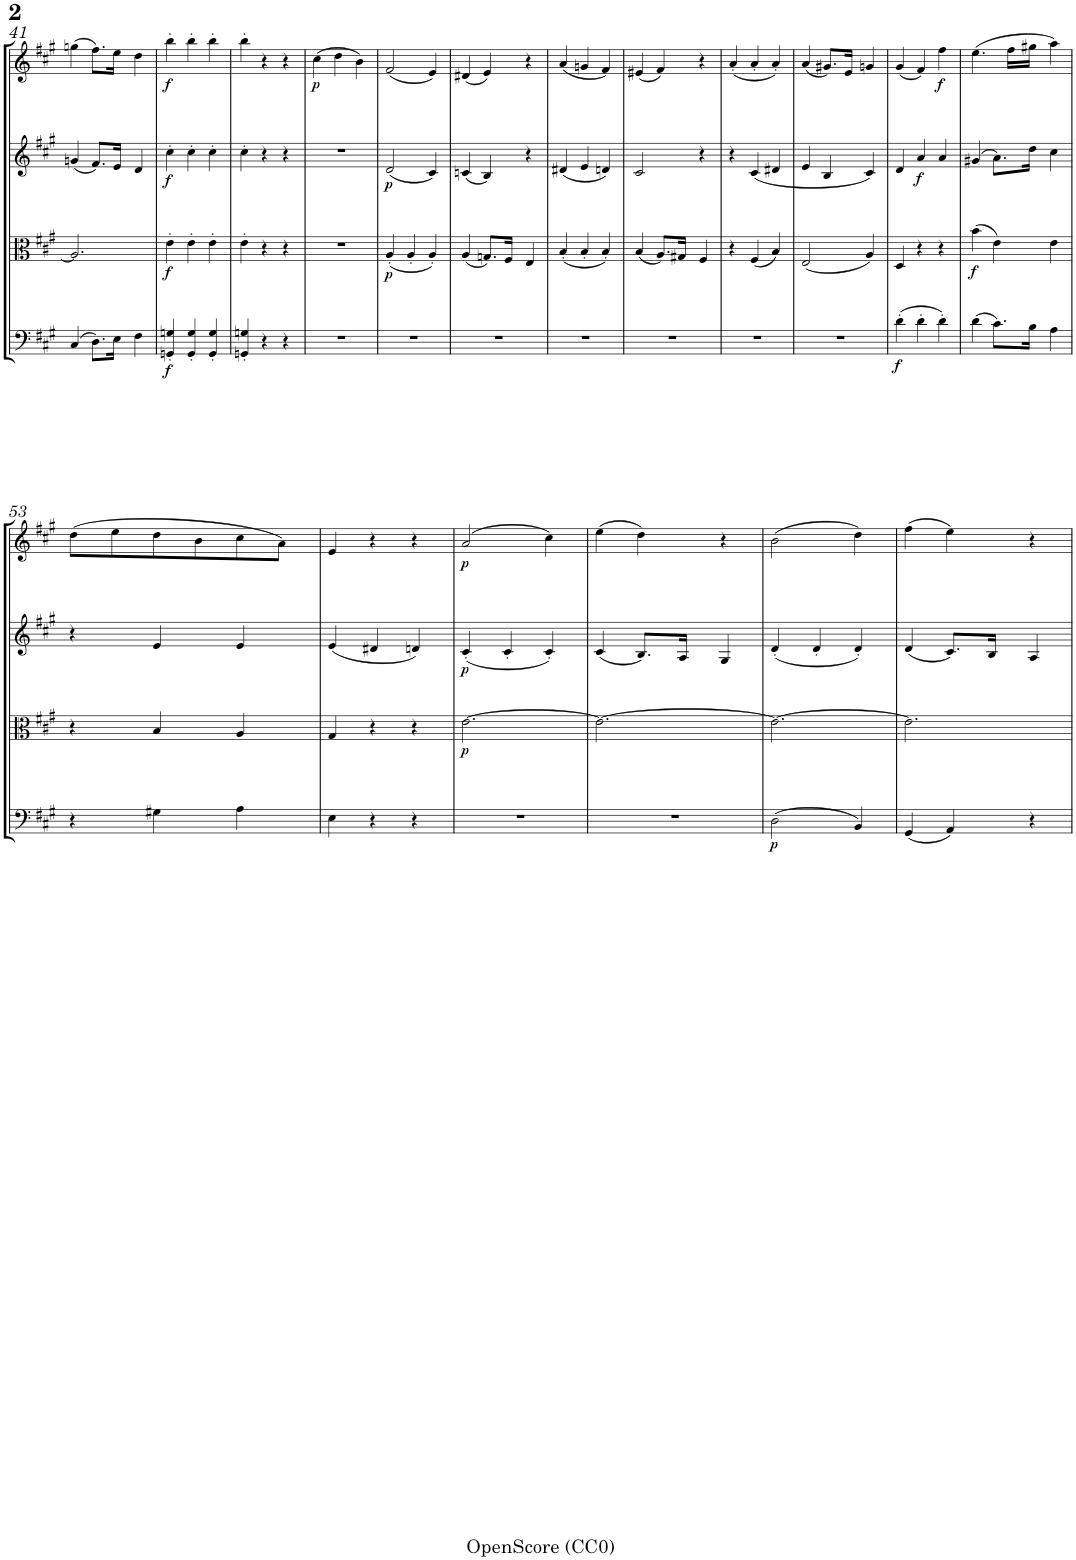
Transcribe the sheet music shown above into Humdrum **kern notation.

**kern	**dynam	**kern	**dynam	**kern	**dynam	**kern	**dynam
*part4	*part4	*part3	*part3	*part2	*part2	*part1	*part1
*staff4	*staff4	*staff3	*staff3	*staff2	*staff2	*staff1	*staff1
*I"Violoncello	*	*I"Viola	*	*I"Violin 2	*	*I"Violin 1	*
*I'Vc	*	*I'Vla	*	*I'Vln	*	*I'Vln	*
!!LO:PB:g=z
*clefF4	*	*clefC3	*	*clefG2	*	*clefG2	*
*k[f#c#g#]	*	*k[f#c#g#]	*	*k[f#c#g#]	*	*k[f#c#g#]	*
*M3/4	*	*M3/4	*	*M3/4	*	*M3/4	*
=41	=41	=41	=41	=41	=41	=41	=41
(4C#/	.	2.A/]	.	(4gn/	.	(4ggn\	.
8.D\L)	.	.	.	8.f#/L)	.	8.ff#\L)	.
16E\Jk	.	.	.	16e/Jk	.	16ee\Jk	.
4F#\	.	.	.	4d/	.	4dd\	.
=42	=42	=42	=42	=42	=42	=42	=42
!	!LO:DY:b	!	!LO:DY:b	!	!LO:DY:b	!	!LO:DY:b
4GGn/' 4Gn/'	f	4e'\	f	4cc#'\	f	4bb'\	f
4GG/' 4G/'	.	4e'\	.	4cc#'\	.	4bb'\	.
4GG/' 4G/'	.	4e'\	.	4cc#'\	.	4bb'\	.
=43	=43	=43	=43	=43	=43	=43	=43
4GGn/' 4Gn/'	.	4e'\	.	4cc#'\	.	4bb'\	.
4r	.	4r	.	4r	.	4r	.
4r	.	4r	.	4r	.	4r	.
=44	=44	=44	=44	=44	=44	=44	=44
!	!	!	!	!	!	!	!LO:DY:b
2.r	.	2.r	.	2.r	.	(4cc#\	p
.	.	.	.	.	.	4dd\	.
.	.	.	.	.	.	4b\)	.
=45	=45	=45	=45	=45	=45	=45	=45
!	!	!	!LO:DY:b	!	!LO:DY:b	!	!
2.r	.	(4A'/	p	(2d/	p	(2f#/	.
.	.	4A'/	.	.	.	.	.
.	.	4A'/)	.	4c#/)	.	4e/)	.
=46	=46	=46	=46	=46	=46	=46	=46
2.r	.	(4A/	.	(4cn/	.	(4d#X/	.
.	.	8.Gn/L)	.	4B/)	.	4e/)	.
.	.	16F#/Jk	.	.	.	.	.
.	.	4E/	.	4r	.	4r	.
=47	=47	=47	=47	=47	=47	=47	=47
2.r	.	(4B'/	.	(4d#X/	.	(4a/	.
.	.	4B'/	.	4e/	.	4gn/	.
.	.	4B'/)	.	4dn/)	.	4f#/)	.
=48	=48	=48	=48	=48	=48	=48	=48
2.r	.	(4B/	.	2c#/	.	(4e#X/	.
.	.	8.A/L)	.	.	.	4f#/)	.
.	.	16G#X/Jk	.	.	.	.	.
.	.	4F#/	.	4r	.	4r	.
=49	=49	=49	=49	=49	=49	=49	=49
2.r	.	4r	.	4r	.	(4a'/	.
.	.	(4F#/	.	(<4c#/	.	4a'/	.
.	.	4B/)	.	4d#X/	.	4a'/)	.
=50	=50	=50	=50	=50	=50	=50	=50
2.r	.	(2E/	.	4e/	.	(4a/	.
.	.	.	.	4B/	.	8.g#X/L)	.
.	.	.	.	.	.	16e/Jk	.
.	.	4A/)	.	4c#/)	.	4gn/	.
=51	=51	=51	=51	=51	=51	=51	=51
!	!LO:DY:b	!	!	!	!	!	!
(4d'\	f	4D/	.	4d/	.	(4g#/	.
!	!	!	!	!	!LO:DY:b	!	!
4d'\	.	4r	.	4a/	f	4f#/)	.
!	!	!	!	!	!	!	!LO:DY:b
4d'\)	.	4r	.	4a/	.	4ff#\	f
=52	=52	=52	=52	=52	=52	=52	=52
!	!	!	!LO:DY:b	!	!	!	!
(4d\	.	(4b\	f	(4g#X/	.	(4.ee\	.
8.c#\L)	.	4e\)	.	8.a\L)	.	.	.
.	.	.	.	.	.	16ff#\LL	.
16B\Jk	.	.	.	16dd\Jk	.	16gg#X\JJ	.
4A\	.	4e\	.	4cc#\	.	4aa\)	.
!!LO:LB:g=z
=53	=53	=53	=53	=53	=53	=53	=53
4r	.	4r	.	4r	.	(8dd\L	.
.	.	.	.	.	.	8ee\	.
4G#X\	.	4B/	.	4e/	.	8dd\	.
.	.	.	.	.	.	8b\	.
4A\	.	4A/	.	4e/	.	8cc#\	.
.	.	.	.	.	.	8a\J)	.
=54	=54	=54	=54	=54	=54	=54	=54
4E\	.	4G#/	.	(4e/	.	4e/	.
4r	.	4r	.	4d#X/	.	4r	.
4r	.	4r	.	4dn/)	.	4r	.
=55	=55	=55	=55	=55	=55	=55	=55
!	!	!	!LO:DY:b	!	!LO:DY:b	!	!LO:DY:b
2.r	.	[2.e\	p	(4c#'/	p	(2a/	p
.	.	.	.	4c#'/	.	.	.
.	.	.	.	4c#'/)	.	4cc#\)	.
=56	=56	=56	=56	=56	=56	=56	=56
2.r	.	2.e\_	.	(4c#/	.	(4ee\	.
.	.	.	.	8.B/L)	.	4dd\)	.
.	.	.	.	16A/Jk	.	.	.
.	.	.	.	4G#/	.	4r	.
=57	=57	=57	=57	=57	=57	=57	=57
!	!LO:DY:b	!	!	!	!	!	!
(2D\	p	2.e\_	.	(4d'/	.	(2b\	.
.	.	.	.	4d'/	.	.	.
4BB/)	.	.	.	4d'/)	.	4dd\)	.
=58	=58	=58	=58	=58	=58	=58	=58
(4GG#/	.	2.e\]	.	(4d/	.	(4ff#\	.
4AA/)	.	.	.	8.c#/L)	.	4ee\)	.
.	.	.	.	16B/Jk	.	.	.
4r	.	.	.	4A/	.	4r	.
=	=	=	=	=	=	=	=
*-	*-	*-	*-	*-	*-	*-	*-
